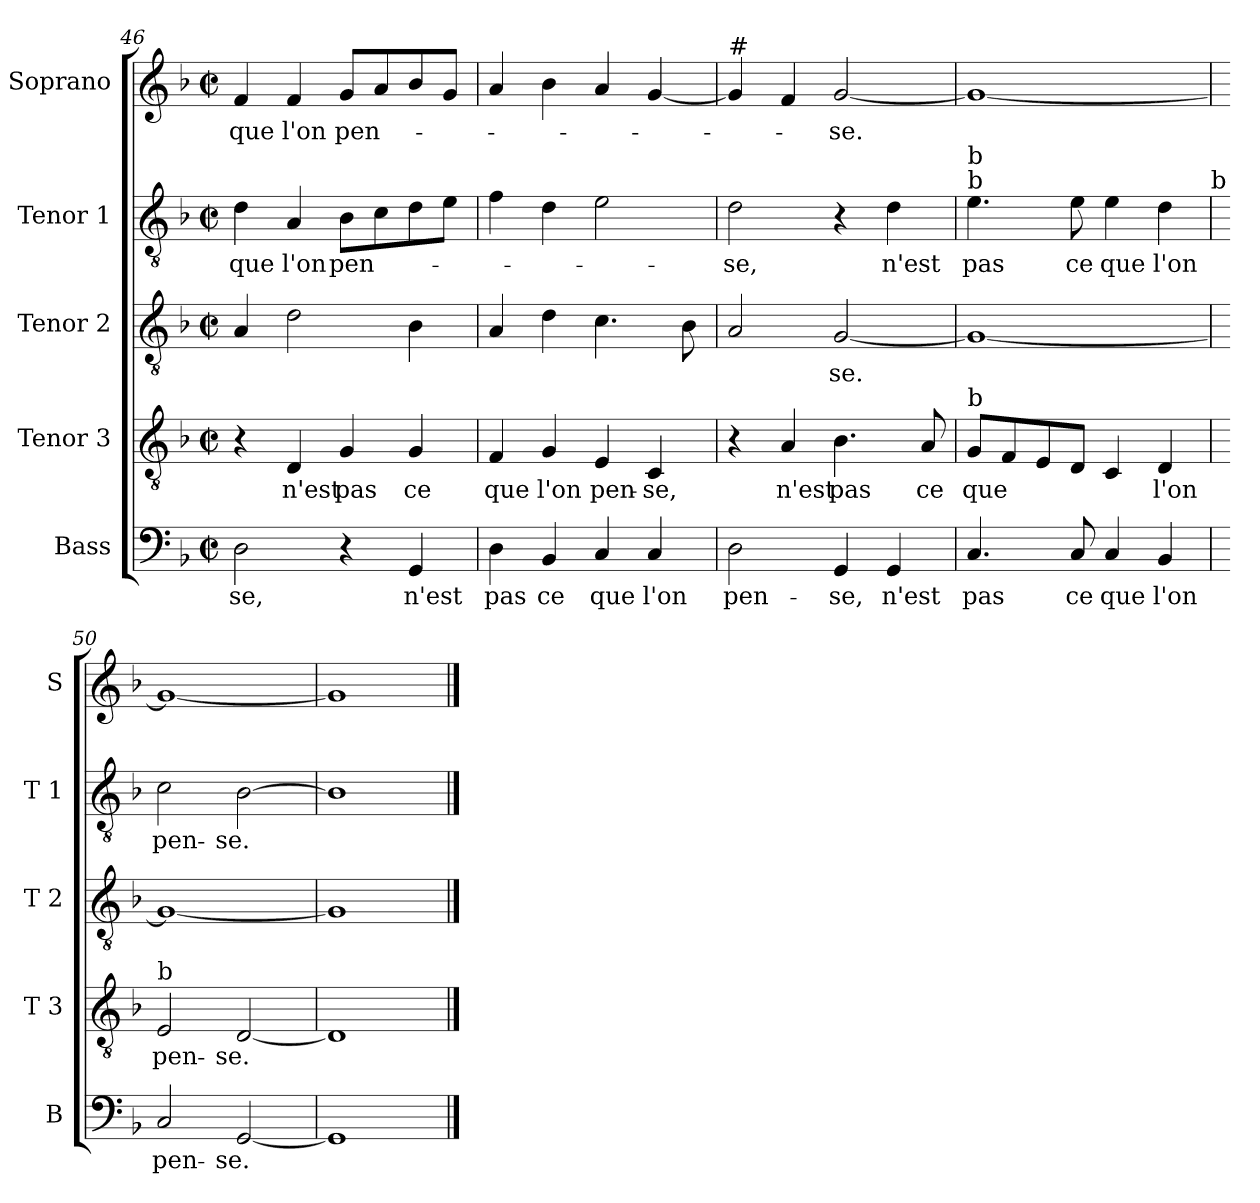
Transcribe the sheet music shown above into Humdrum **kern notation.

**kern	**text	**kern	**text	**kern	**text	**kern	**text	**kern	**text
*part5	*part5	*part4	*part4	*part3	*part3	*part2	*part2	*part1	*part1
*staff5	*staff5	*staff4	*staff4	*staff3	*staff3	*staff2	*staff2	*staff1	*staff1
*I"Bass	*	*I"Tenor 3	*	*I"Tenor 2	*	*I"Tenor 1	*	*I"Soprano	*
*I'B	*	*I'T 3	*	*I'T 2	*	*I'T 1	*	*I'S	*
*clefF4	*	*clefGv2	*	*clefGv2	*	*clefGv2	*	*clefG2	*
*k[b-]	*	*k[b-]	*	*k[b-]	*	*k[b-]	*	*k[b-]	*
*F:	*	*F:	*	*F:	*	*F:	*	*F:	*
*M2/2	*	*M2/2	*	*M2/2	*	*M2/2	*	*M2/2	*
*met(c|)	*	*met(c|)	*	*met(c|)	*	*met(c|)	*	*met(c|)	*
=46	=46	=46	=46	=46	=46	=46	=46	=46	=46
2D\	-se,	4r	.	4A/	.	4d\	que	4f/	que
.	.	4D/	n'est	2d\	.	4A/	l'on	4f/	l'on
4r	.	4G/	pas	.	.	8B-\L	pen-	8g/L	pen-
.	.	.	.	.	.	8c\	.	8a/	.
4GG/	n'est	4G/	ce	4B-\	.	8d\	.	8b-/	.
.	.	.	.	.	.	8e\J	.	8g/J	.
=47	=47	=47	=47	=47	=47	=47	=47	=47	=47
4D\	pas	4F/	que	4A/	.	4f\	.	4a/	.
4BB-/	ce	4G/	l'on	4d\	.	4d\	.	4b-\	.
4C/	que	4E/	pen-	4.c\	.	2e\	.	4a/	.
4C/	l'on	4C/	-se,	.	.	.	.	[4g/	.
.	.	.	.	8B-\	.	.	.	.	.
=48	=48	=48	=48	=48	=48	=48	=48	=48	=48
!	!	!	!	!	!	!	!	!LO:TX:a:t=#	!
2D\	pen-	4r	.	2A/	.	2d\	-se,	4g/]	.
.	.	4A/	n'est	.	.	.	.	4f/	.
4GG/	-se,	4.B-\	pas	[2G/	-se.	4r	.	[2g/	-se.
4GG/	n'est	.	.	.	.	4d\	n'est	.	.
.	.	8A/	ce	.	.	.	.	.	.
=49	=49	=49	=49	=49	=49	=49	=49	=49	=49
!	!	!	!	!	!	!LO:TX:a:t=b	!	!	!
!	!	!	!	!	!	!LO:TX:a:t=b	!	!	!
!	!	!LO:TX:a:t=b	!	!	!	!	!	!	!
4.C/	pas	8G/L	que	1G_	.	4.e\	pas	1g_	.
.	.	8F/	.	.	.	.	.	.	.
.	.	8E/	.	.	.	.	.	.	.
8C/	ce	8D/J	.	.	.	8e\	ce	.	.
4C/	que	4C/	.	.	.	4e\	que	.	.
4BB-/	l'on	4D/	l'on	.	.	4d\	l'on	.	.
!	!	!	!	!	!	!LO:TX:a:t=b	!	!	!
=50	=50	=50	=50	=50	=50	=50	=50	=50	=50
!	!	!LO:TX:a:t=b	!	!	!	!	!	!	!
2C/	pen-	2E/	pen-	1G_	.	2c\	pen-	1g_	.
[2GG/	-se.	[2D/	-se.	.	.	[2B-\	-se.	.	.
=51	=51	=51	=51	=51	=51	=51	=51	=51	=51
1GG]	.	1D]	.	1G]	.	1B-]	.	1g]	.
==	==	==	==	==	==	==	==	==	==
*-	*-	*-	*-	*-	*-	*-	*-	*-	*-
